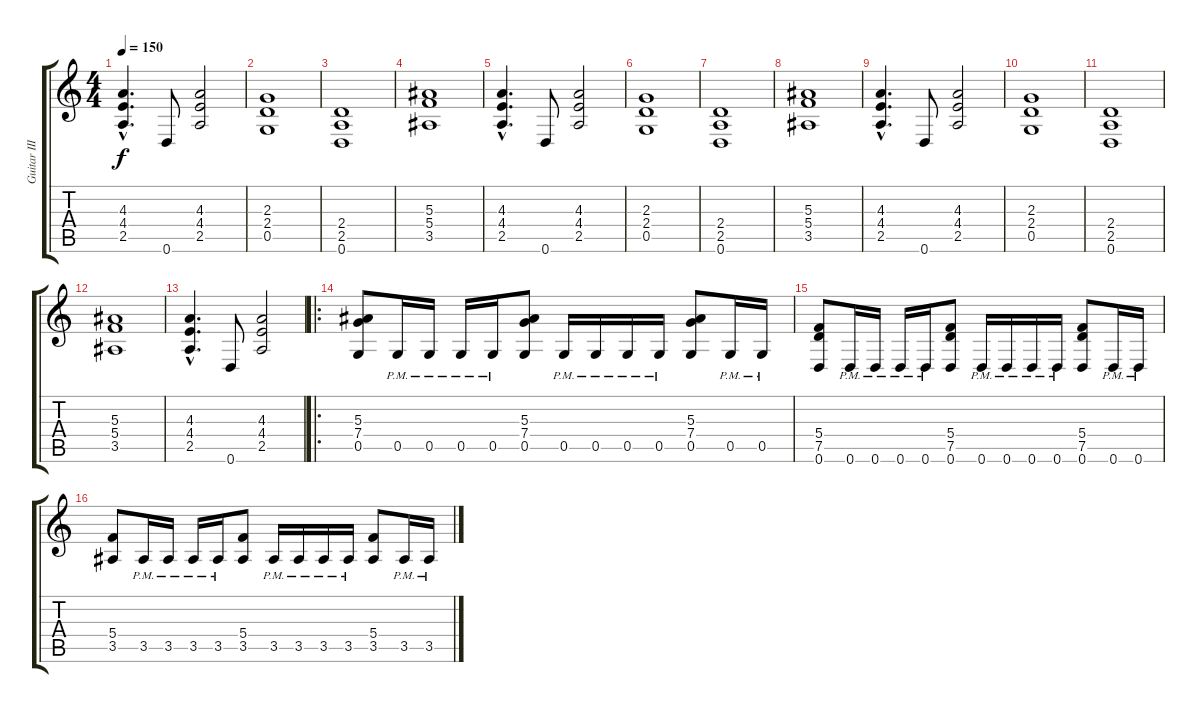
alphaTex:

\track ("Guitar III" "Guitar III") {instrument distortionguitar}
\staff {score tabs}
\tuning (D4 A3 F3 C3 G2 D2) {hide}
\ts (4 4)
\tempo 150
\clef g2
\ks c
(4.3{hac} 4.4{hac} 2.5{hac}).4{d dy f} 0.6.8 (4.3 4.4 2.5).2 |
(2.3 2.4 0.5).1 |
(2.4 2.5 0.6).1 |
(5.3 5.4 3.5).1 |
(4.3{hac} 4.4{hac} 2.5{hac}).4{d} 0.6.8 (4.3 4.4 2.5).2 |
(2.3 2.4 0.5).1 |
(2.4 2.5 0.6).1 |
(5.3 5.4 3.5).1 |
(4.3{hac} 4.4{hac} 2.5{hac}).4{d} 0.6.8 (4.3 4.4 2.5).2 |
(2.3 2.4 0.5).1 |
(2.4 2.5 0.6).1 |
(5.3 5.4 3.5).1 |
(4.3{hac} 4.4{hac} 2.5{hac}).4{d} 0.6.8 (4.3 4.4 2.5).2 |
\ro
(5.3 7.4 0.5).8 0.5{pm}.16 0.5{pm}.16 0.5{pm}.16 0.5{pm}.16 (5.3 7.4 0.5).8 0.5{pm}.16 0.5{pm}.16 0.5{pm}.16 0.5{pm}.16 (5.3 7.4 0.5).8 0.5{pm}.16 0.5{pm}.16 |
(5.4 7.5 0.6).8 0.6{pm}.16 0.6{pm}.16 0.6{pm}.16 0.6{pm}.16 (5.4 7.5 0.6).8 0.6{pm}.16 0.6{pm}.16 0.6{pm}.16 0.6{pm}.16 (5.4 7.5 0.6).8 0.6{pm}.16 0.6{pm}.16 |
(5.4 3.5).8 3.5{pm}.16 3.5{pm}.16 3.5{pm}.16 3.5{pm}.16 (5.4 3.5).8 3.5{pm}.16 3.5{pm}.16 3.5{pm}.16 3.5{pm}.16 (5.4 3.5).8 3.5{pm}.16 3.5{pm}.16
